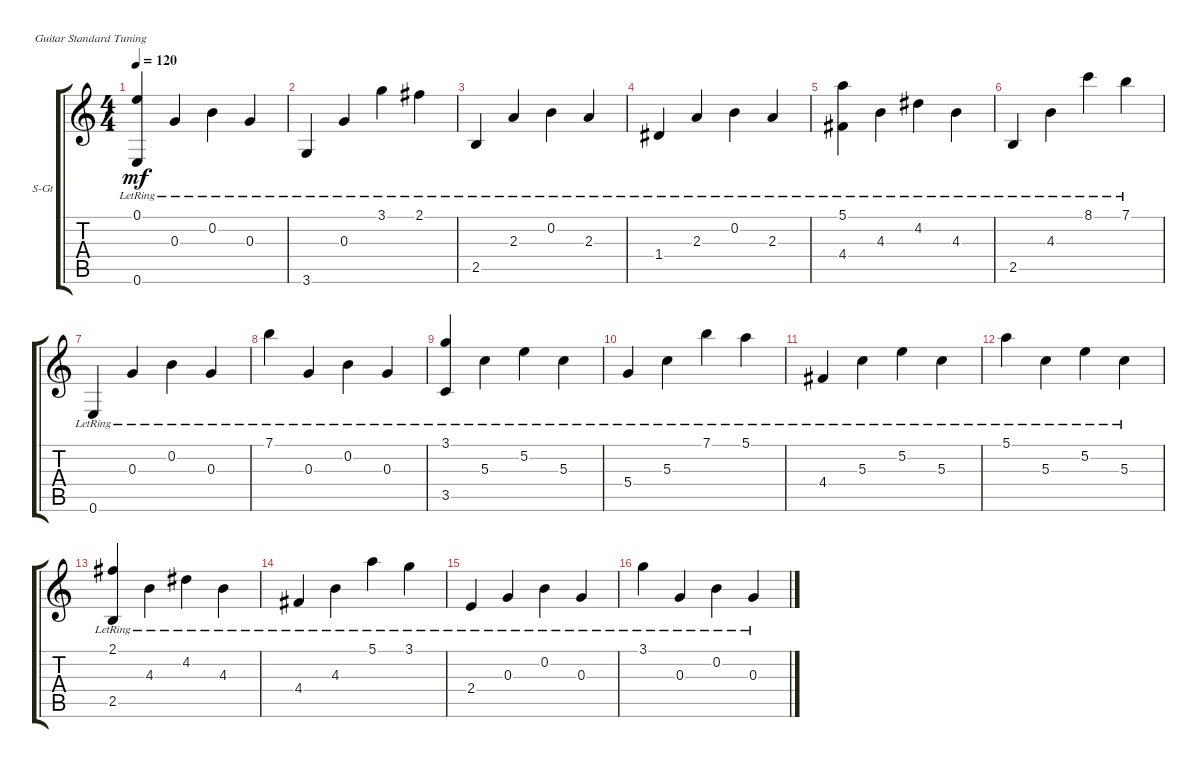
\defaultSystemsLayout 4
\bracketExtendMode groupsimilarinstruments
\firstSystemTrackNameOrientation horizontal
\otherSystemsTrackNameOrientation horizontal
\track ("Steel Guitar" "S-Gt") {instrument acousticguitarsteel}
\staff {score tabs}
\tuning (E4 B3 G3 D3 A2 E2)
\ts (4 4)
\tempo 120
\clef g2
\ks c
(0.6{lr} 0.1{lr}).4{dy mf instrument acousticguitarsteel} 0.3{lr}.4 0.2{lr}.4 0.3{lr}.4 |
3.6{lr}.4 0.3{lr}.4 3.1{lr}.4 2.1{lr}.4 |
2.5{lr}.4 2.3{lr}.4 0.2{lr}.4 2.3{lr}.4 |
1.4{lr}.4 2.3{lr}.4 0.2{lr}.4 2.3{lr}.4 |
(5.1{lr} 4.4{lr}).4 4.3{lr}.4 4.2{lr}.4 4.3{lr}.4 |
2.5{lr}.4 4.3{lr}.4 8.1{lr}.4 7.1{lr}.4 |
0.6{lr}.4 0.3{lr}.4 0.2{lr}.4 0.3{lr}.4 |
7.1{lr}.4 0.3{lr}.4 0.2{lr}.4 0.3{lr}.4 |
(3.1{lr} 3.5{lr}).4 5.3{lr}.4 5.2{lr}.4 5.3{lr}.4 |
5.4{lr}.4 5.3{lr}.4 7.1{lr}.4 5.1{lr}.4 |
4.4{lr}.4 5.3{lr}.4 5.2{lr}.4 5.3{lr}.4 |
5.1{lr}.4 5.3{lr}.4 5.2{lr}.4 5.3{lr}.4 |
(2.1{lr} 2.5{lr}).4 4.3{lr}.4 4.2{lr}.4 4.3{lr}.4 |
4.4{lr}.4 4.3{lr}.4 5.1{lr}.4 3.1{lr}.4 |
2.4{lr}.4 0.3{lr}.4 0.2{lr}.4 0.3{lr}.4 |
3.1{lr}.4 0.3{lr}.4 0.2{lr}.4 0.3{lr}.4
